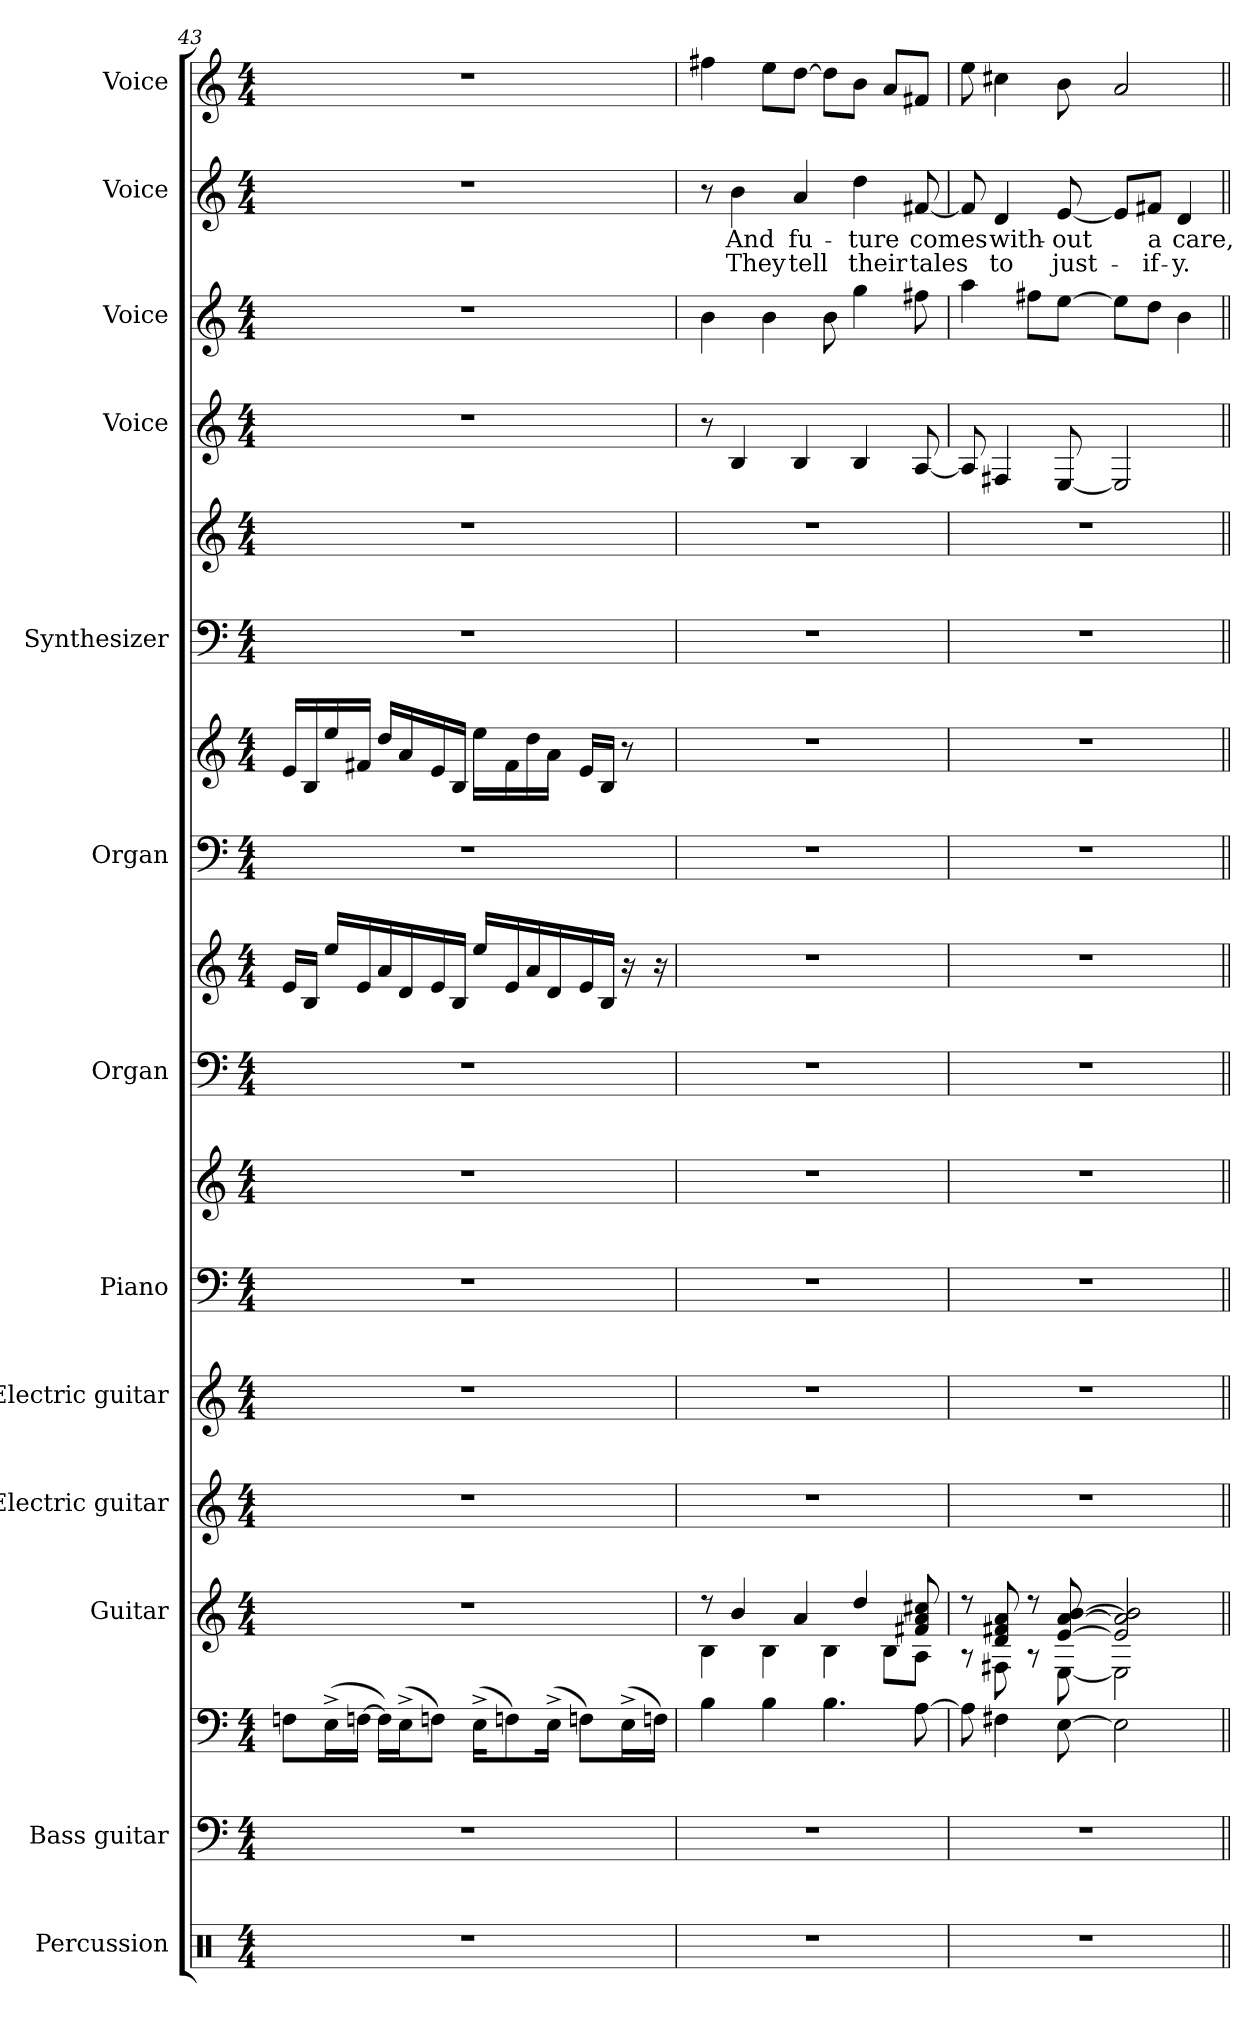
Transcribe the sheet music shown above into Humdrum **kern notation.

**kern	**kern	**kern	**kern	**kern	**kern	**kern	**kern	**kern	**kern	**kern	**kern	**kern	**kern	**kern	**kern	**kern	**text	**text	**kern
*part13	*part12	*part12	*part11	*part10	*part9	*part8	*part8	*part7	*part7	*part6	*part6	*part5	*part5	*part4	*part3	*part2	*part2	*part2	*part1
*staff18	*staff17	*staff16	*staff15	*staff14	*staff13	*staff12	*staff11	*staff10	*staff9	*staff8	*staff7	*staff6	*staff5	*staff4	*staff3	*staff2	*staff2	*staff2	*staff1
*I"Percussion	*I"Bass guitar	*	*I"Guitar	*I"Electric guitar	*I"Electric guitar	*I"Piano	*	*I"Organ	*	*I"Organ	*	*I"Synthesizer	*	*I"Voice	*I"Voice	*I"Voice	*	*	*I"Voice
*I'Perc.	*I'Bass	*	*I'Guit.	*I'El. gtr	*I'El. gtr	*I'Pno	*	*I'Org.	*	*I'Org.	*	*I'Synth.	*	*I'Voice	*I'Voice	*I'Voice	*	*	*I'Voice
*clefX	*clefF4	*clefF4	*clefG2	*clefG2	*clefG2	*clefF4	*clefG2	*clefF4	*clefG2	*clefF4	*clefG2	*clefF4	*clefG2	*clefG2	*clefG2	*clefG2	*	*	*clefG2
*	*ITrd7c12	*ITrd7c12	*ITrd7c12	*ITrd7c12	*ITrd7c12	*	*	*	*	*	*	*	*	*	*	*	*	*	*
*k[]	*k[]	*k[]	*k[]	*k[]	*k[]	*k[]	*k[]	*k[]	*k[]	*k[]	*k[]	*k[]	*k[]	*k[]	*k[]	*k[]	*	*	*k[]
*C:	*C:	*C:	*C:	*C:	*C:	*C:	*C:	*C:	*C:	*C:	*C:	*C:	*C:	*C:	*C:	*C:	*	*	*C:
*M4/4	*M4/4	*M4/4	*M4/4	*M4/4	*M4/4	*M4/4	*M4/4	*M4/4	*M4/4	*M4/4	*M4/4	*M4/4	*M4/4	*M4/4	*M4/4	*M4/4	*	*	*M4/4
=43	=43	=43	=43	=43	=43	=43	=43	=43	=43	=43	=43	=43	=43	=43	=43	=43	=43	=43	=43
1r	1r	8FFni\L	1r	1r	1r	1r	1r	1r	16ei/LL	1r	16ei/LL	1r	1r	1r	1r	1r	.	.	1r
.	.	.	.	.	.	.	.	.	16Bi/JJ	.	16Bi/	.	.	.	.	.	.	.	.
.	.	(16EE^i\L	.	.	.	.	.	.	16eei/LL	.	16eei/	.	.	.	.	.	.	.	.
.	.	[>16FFni\JJ	.	.	.	.	.	.	16ei/	.	16f#Xi/JJ	.	.	.	.	.	.	.	.
.	.	16FFi\LL])	.	.	.	.	.	.	16ai/	.	16ddi/LL	.	.	.	.	.	.	.	.
.	.	(16EE^i\J	.	.	.	.	.	.	16di/	.	16ai/	.	.	.	.	.	.	.	.
.	.	8FFni\J)	.	.	.	.	.	.	16ei/	.	16ei/	.	.	.	.	.	.	.	.
.	.	.	.	.	.	.	.	.	16Bi/JJ	.	16Bi/JJ	.	.	.	.	.	.	.	.
.	.	(16EE^i\KL	.	.	.	.	.	.	16eei/LL	.	16eei\LL	.	.	.	.	.	.	.	.
.	.	8FFni\)	.	.	.	.	.	.	16ei/	.	16f#i\	.	.	.	.	.	.	.	.
.	.	.	.	.	.	.	.	.	16ai/	.	16ddi\	.	.	.	.	.	.	.	.
.	.	(16EE^i\Jk	.	.	.	.	.	.	16di/	.	16ai\JJ	.	.	.	.	.	.	.	.
.	.	8FFni\L)	.	.	.	.	.	.	16ei/	.	16ei/LL	.	.	.	.	.	.	.	.
.	.	.	.	.	.	.	.	.	16Bi/JJ	.	16Bi/JJ	.	.	.	.	.	.	.	.
.	.	(16EE^i\L	.	.	.	.	.	.	16r	.	8r	.	.	.	.	.	.	.	.
.	.	16FFni\JJ)	.	.	.	.	.	.	16r	.	.	.	.	.	.	.	.	.	.
!!LO:PB:g=z
=44	=44	=44	=44	=44	=44	=44	=44	=44	=44	=44	=44	=44	=44	=44	=44	=44	=44	=44	=44
*	*	*	*^	*	*	*	*	*	*	*	*	*	*	*	*	*	*	*	*
1r	1r	4BBi\	8r	4BBi\	1r	1r	1r	1r	1r	1r	1r	1r	1r	1r	8r	4bi\	8r	.	.	4ff#Xi\
!	!	!	!	!	!	!	!	!	!	!	!	!	!	!	!	!	!	!LO:LY:b:color=#000000	!LO:LY:b:color=#000000	!
.	.	.	4Bi/	.	.	.	.	.	.	.	.	.	.	.	4Bi/	.	4bi\	And	They	.
.	.	4BBi\	.	4BBi\	.	.	.	.	.	.	.	.	.	.	.	4bi\	.	.	.	8eei\L
!	!	!	!	!	!	!	!	!	!	!	!	!	!	!	!	!	!	!LO:LY:b:color=#000000	!LO:LY:b:color=#000000	!
.	.	.	4Ai/	.	.	.	.	.	.	.	.	.	.	.	4Bi/	.	4ai/	fu-	tell	[>8ddi\J
.	.	4.BBi\	.	4BBi\	.	.	.	.	.	.	.	.	.	.	.	8bi\	.	.	.	8ddi\L]
!	!	!	!	!	!	!	!	!	!	!	!	!	!	!	!	!	!	!LO:LY:b:color=#000000	!LO:LY:b:color=#000000	!
.	.	.	4di/	.	.	.	.	.	.	.	.	.	.	.	4Bi/	4ggi\	4ddi\	-ture	their	8bi\J
.	.	.	.	8BBi\L	.	.	.	.	.	.	.	.	.	.	.	.	.	.	.	8ai/L
!	!	!	!	!	!	!	!	!	!	!	!	!	!	!	!	!	!	!LO:LY:b:color=#000000	!LO:LY:b:color=#000000	!
.	.	[>8AAi\	8F#Xi/ 8Ai 8c#Xi	8AAi\J	.	.	.	.	.	.	.	.	.	.	[<8Ai/	8ff#Xi\	[<8f#Xi/	comes	tales	8f#Xi/J
=45	=45	=45	=45	=45	=45	=45	=45	=45	=45	=45	=45	=45	=45	=45	=45	=45	=45	=45	=45	=45
1r	1r	8AAi\]	8r	8r	1r	1r	1r	1r	1r	1r	1r	1r	1r	1r	8Ai/]	4aai\	8f#i/]	.	.	8eei\
!	!	!	!	!	!	!	!	!	!	!	!	!	!	!	!	!	!	!LO:LY:b:color=#000000	!LO:LY:b:color=#000000	!
.	.	4FF#Xi\	8Di/ 8F#Xi 8Ai	8FF#Xi\	.	.	.	.	.	.	.	.	.	.	4F#Xi/	.	4di/	with-	to	4cc#Xi\
.	.	.	8r	8r	.	.	.	.	.	.	.	.	.	.	.	8ff#Xi\L	.	.	.	.
!	!	!	!	!	!	!	!	!	!	!	!	!	!	!	!	!	!	!LO:LY:b:color=#000000	!LO:LY:b:color=#000000	!
.	.	[>8EEi\	[>8Ei/ [>8Ai [>8Bi	[<8EEi\	.	.	.	.	.	.	.	.	.	.	[<8Ei/	[>8eei\J	[<8ei/	-out	just-	8bi\
.	.	2EEi\]	2Ei/] 2Ai] 2Bi]	2EEi\]	.	.	.	.	.	.	.	.	.	.	2Ei/]	8eei\L]	8ei/L]	.	.	2ai/
!	!	!	!	!	!	!	!	!	!	!	!	!	!	!	!	!	!	!LO:LY:b:color=#000000	!LO:LY:b:color=#000000	!
.	.	.	.	.	.	.	.	.	.	.	.	.	.	.	.	8ddi\J	8f#Xi/J	a	-if-	.
!	!	!	!	!	!	!	!	!	!	!	!	!	!	!	!	!	!	!LO:LY:b:color=#000000	!LO:LY:b:color=#000000	!
.	.	.	.	.	.	.	.	.	.	.	.	.	.	.	.	4bi\	4di/	care,	-y.	.
*	*	*	*v	*v	*	*	*	*	*	*	*	*	*	*	*	*	*	*	*	*
=||	=||	=||	=||	=||	=||	=||	=||	=||	=||	=||	=||	=||	=||	=||	=||	=||	=||	=||	=||
*-	*-	*-	*-	*-	*-	*-	*-	*-	*-	*-	*-	*-	*-	*-	*-	*-	*-	*-	*-
